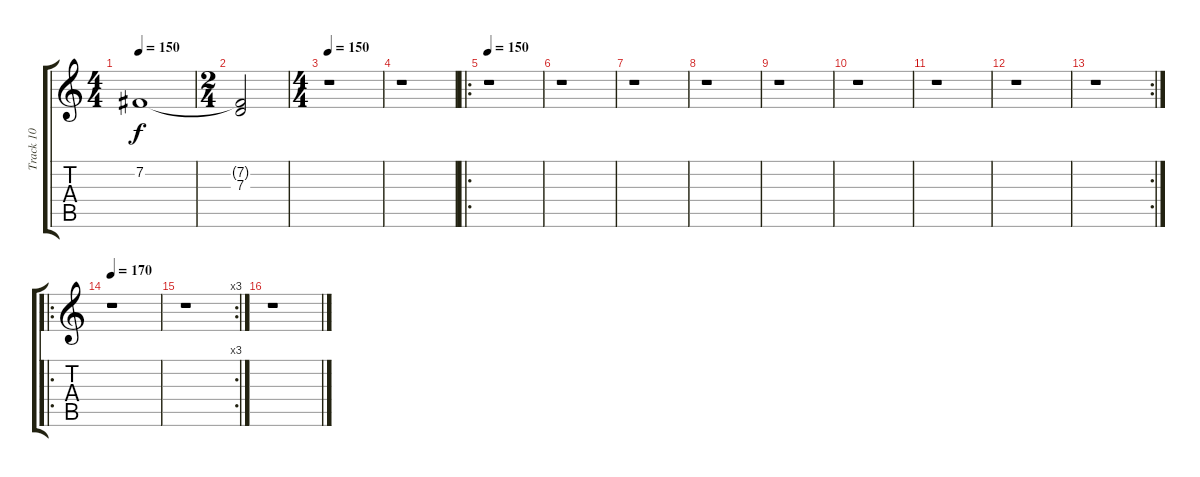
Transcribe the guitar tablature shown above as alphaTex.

\track ("Track 10" "Track 10") {instrument stringensemble1}
\staff {score tabs}
\tuning (E4 B3 G3 D3 A2 E2) {hide}
\ts (4 4)
\tempo 150
\clef g2
\ks c
7.2{t}.1{dy f} |
\ts (2 4)
(7.2{t} 7.3{t}).2 |
\ts (4 4)
\tempo 150
r.1 |
r.1 |
\ro
\tempo 150
r.1 |
r.1 |
r.1 |
r.1 |
r.1 |
r.1 |
r.1 |
r.1 |
\rc 2
r.1 |
\ro
\tempo 170
r.1 |
\rc 3
r.1 |
r.1
